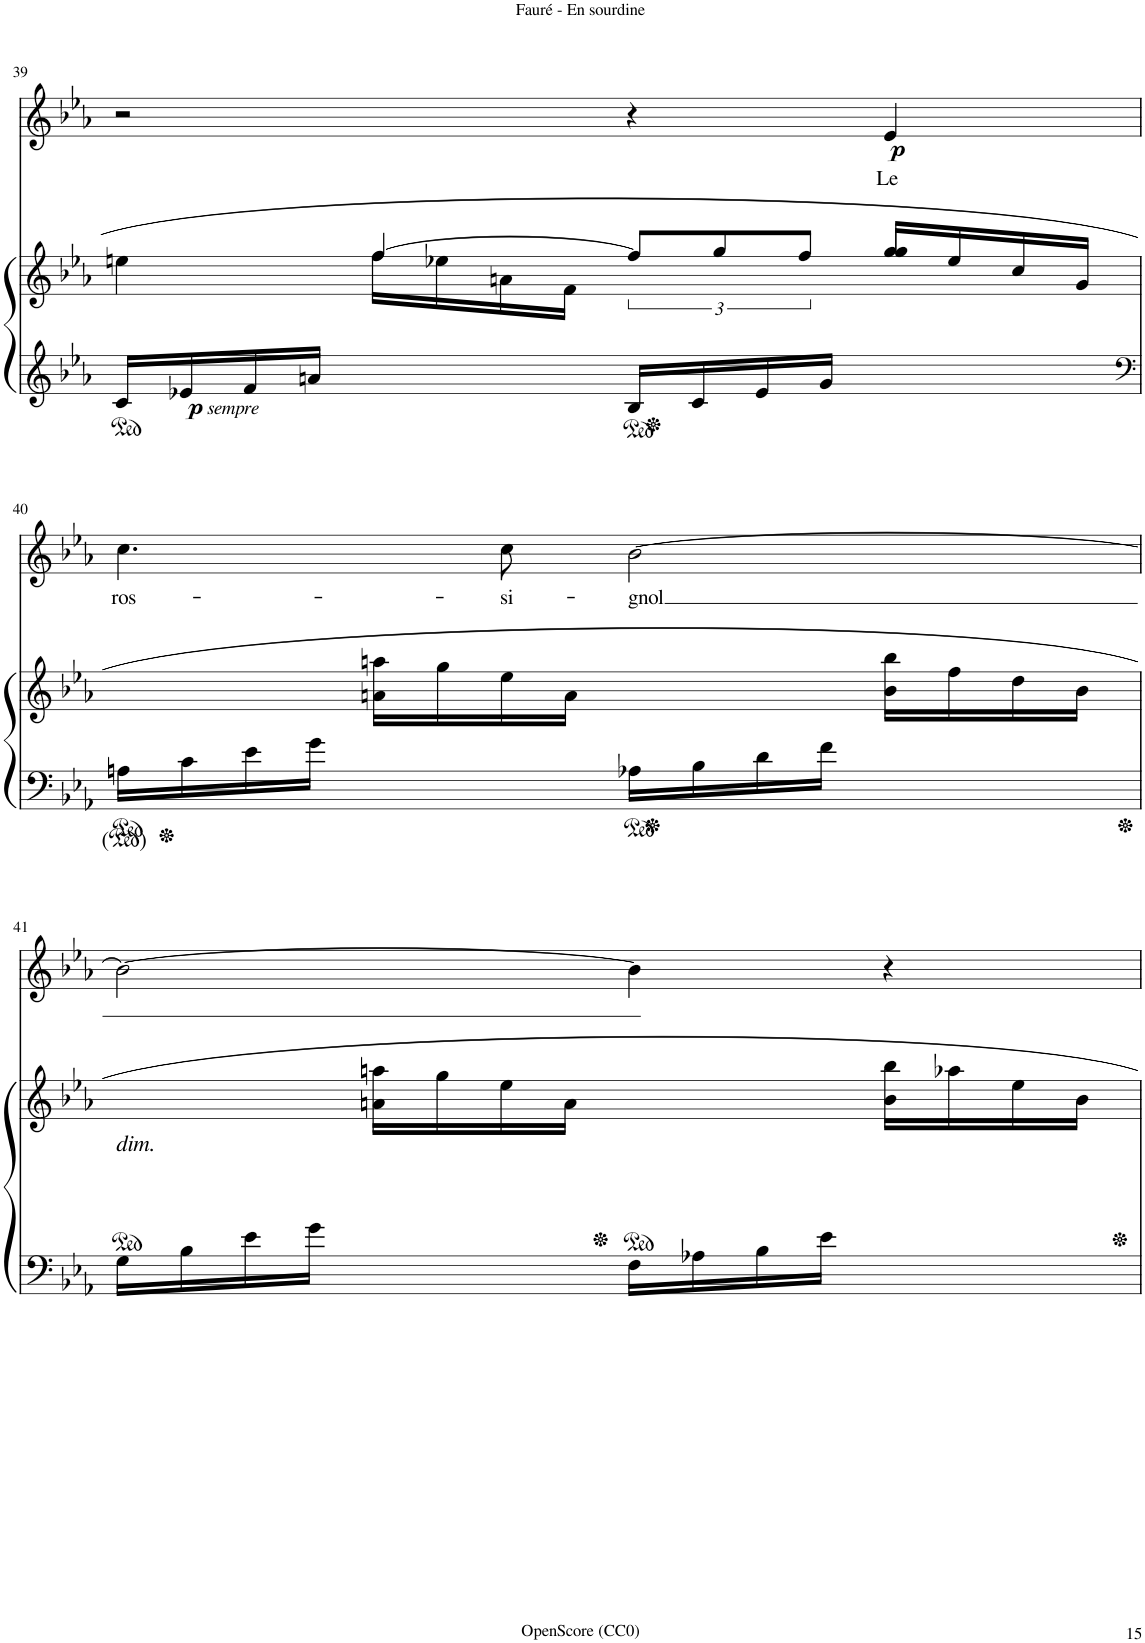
**kern	**kern	**dynam	**kern	**text	**dynam
*part2	*part2	*part2	*part1	*part1	*part1
*staff3	*staff2	*staff2/3	*staff1	*staff1	*staff1
*I"Piano	*	*	*I"Voix	*	*
*I'Pno	*	*	*	*	*
!!LO:PB:g=z
*clefG2	*clefG2	*	*clefG2	*	*
*k[b-e-a-]	*k[b-e-a-]	*	*k[b-e-a-]	*	*
*M4/4	*M4/4	*	*M4/4	*	*
*met(c)	*met(c)	*	*met(c)	*	*
=39	=39	=39	=39	=39	=39
*	*^	*	*	*	*
16c/LL	4een\	4ryy	.	2r	.	.
!	!	!	!LO:DY:b=2	!	!	!
!	!	!	!LO:DY:n=1:b=2	!	!	!
16e-X/	.	.	p other-dynamics	.	.	.
16f/	.	.	.	.	.	.
16an/JJ	.	.	.	.	.	.
4ryy	16ff\LL	[4ff/	.	.	.	.
.	16ee-X\	.	.	.	.	.
.	16an\	.	.	.	.	.
.	16f\JJ	.	.	.	.	.
16B-/LL	4ryy	12ff/L]	.	4r	.	.
16c/	.	.	.	.	.	.
.	.	12gg/	.	.	.	.
16e-/	.	.	.	.	.	.
.	.	12ff/J	.	.	.	.
16g/JJ	.	.	.	.	.	.
!	!	!	!	!	!LO:LY:b	!LO:DY:b
4ryy	16gg/LL	4gg/	.	4e-/	Le	p
.	16ee-/	.	.	.	.	.
.	16cc/	.	.	.	.	.
.	16g/JJ	.	.	.	.	.
*	*v	*v	*	*	*	*
!!LO:LB:g=z
=40	=40	=40	=40	=40	=40
*clefF4	*	*	*	*	*
!	!	!	!	!LO:LY:b	!
16An\LL	4ryy	.	4.cc\	ros-	.
16c\	.	.	.	.	.
16e-\	.	.	.	.	.
16g\JJ	.	.	.	.	.
4ryy	16an\ 16aan\LL	.	.	.	.
.	16gg\	.	.	.	.
!	!	!	!	!LO:LY:b	!
.	16ee-\	.	8cc\	-si-	.
.	16a\JJ	.	.	.	.
*ped	*	*	*	*	*
!	!	!	!	!LO:LY:b	!
16A-X\LL	4ryy	.	[2b-\	-gnol	.
16B-\	.	.	.	.	.
16d\	.	.	.	.	.
16f\JJ	.	.	.	.	.
8ryy	16b-\ 16bb-\LL	.	.	.	.
.	16ff\	.	.	.	.
16ryy	16dd\	.	.	.	.
16ryy	16b-\JJ	.	.	.	.
!!LO:LB:g=z
=41	=41	=41	=41	=41	=41
*	*ped	*	*	*	*
!	!LO:TX:b:i:t=dim.	!	!	!	!
16G\LL	4ryy	.	2b-\_	.	.
16B-\	.	.	.	.	.
16e-\	.	.	.	.	.
16g\JJ	.	.	.	.	.
4ryy	16an\ 16aan\LL	.	.	.	.
.	16gg\	.	.	.	.
.	16ee-\	.	.	.	.
.	16a\JJ	.	.	.	.
*	*Xped	*	*	*	*
16F\LL	4ryy	.	4b-\]	.	.
16A-X\	.	.	.	.	.
16B-\	.	.	.	.	.
16e-\JJ	.	.	.	.	.
4ryy	16b-\ 16bb-\LL	.	4r	.	.
.	16aa-X\	.	.	.	.
.	16ee-\	.	.	.	.
.	16b-\JJ	.	.	.	.
*	*Xped	*	*	*	*
=	=	=	=	=	=
*-	*-	*-	*-	*-	*-
